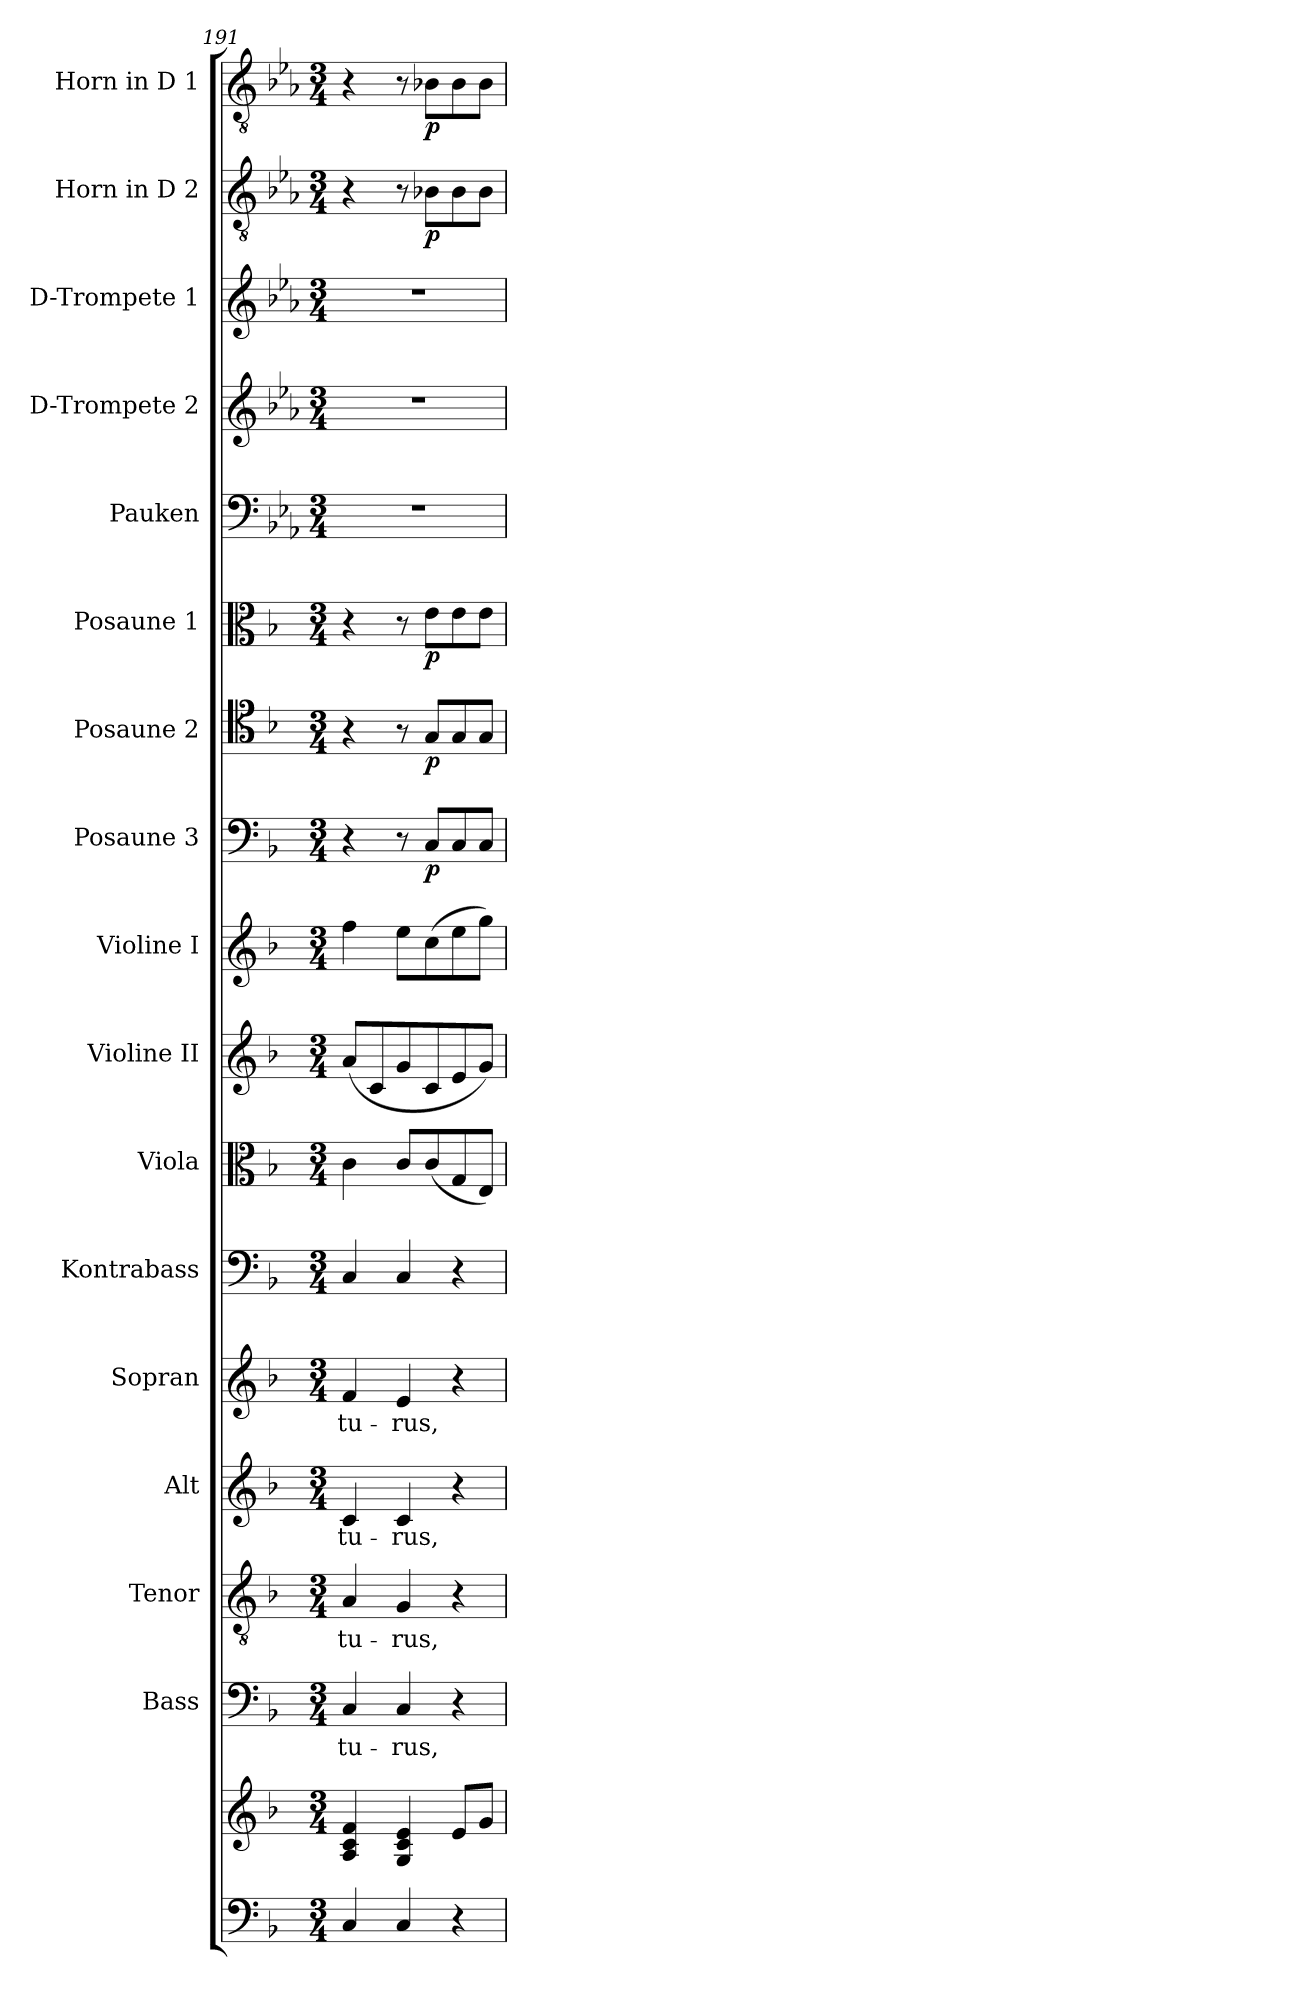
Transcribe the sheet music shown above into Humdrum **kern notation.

**kern	**kern	**kern	**text	**kern	**text	**kern	**text	**kern	**text	**kern	**kern	**kern	**kern	**kern	**dynam	**kern	**dynam	**kern	**dynam	**kern	**kern	**kern	**kern	**dynam	**kern	**dynam
*part17	*part17	*part16	*part16	*part15	*part15	*part14	*part14	*part13	*part13	*part12	*part11	*part10	*part9	*part8	*part8	*part7	*part7	*part6	*part6	*part5	*part4	*part3	*part2	*part2	*part1	*part1
*staff18	*staff17	*staff16	*staff16	*staff15	*staff15	*staff14	*staff14	*staff13	*staff13	*staff12	*staff11	*staff10	*staff9	*staff8	*staff8	*staff7	*staff7	*staff6	*staff6	*staff5	*staff4	*staff3	*staff2	*staff2	*staff1	*staff1
*	*	*I"Bass	*	*I"Tenor	*	*I"Alt	*	*I"Sopran	*	*I"Kontrabass	*I"Viola	*I"Violine II	*I"Violine I	*I"Posaune 3	*	*I"Posaune 2	*	*I"Posaune 1	*	*I"Pauken	*I"D-Trompete 2	*I"D-Trompete 1	*I"Horn in D 2	*	*I"Horn in D 1	*
*	*	*I'B.	*	*I'T.	*	*I'A.	*	*I'S.	*	*I'Kb.	*I'Vla.	*I'Vl. II	*I'Vl. I	*I'Pos. 3	*	*I'Pos. 2	*	*I'Pos. 1	*	*I'Pk.	*I'D Trp. 2	*I'D Trp. 1	*I'Hrn. 2	*	*I'Hrn. 1	*
*clefF4	*clefG2	*clefF4	*	*clefGv2	*	*clefG2	*	*clefG2	*	*clefF4	*clefC3	*clefG2	*clefG2	*clefF4	*	*clefC4	*	*clefC3	*	*clefF4	*clefG2	*clefG2	*clefGv2	*	*clefGv2	*
*	*	*	*	*	*	*	*	*	*	*ITrd7c12	*	*	*	*	*	*	*	*	*	*ITrd-1c-2	*ITrd-1c-2	*ITrd-1c-2	*ITrd-1c-2	*	*ITrd-1c-2	*
*k[b-]	*k[b-]	*k[b-]	*	*k[b-]	*	*k[b-]	*	*k[b-]	*	*k[b-]	*k[b-]	*k[b-]	*k[b-]	*k[b-]	*	*k[b-]	*	*k[b-]	*	*k[b-]	*k[b-]	*k[b-]	*k[b-]	*	*k[b-]	*
*F:	*F:	*F:	*	*F:	*	*F:	*	*F:	*	*F:	*F:	*F:	*F:	*F:	*	*F:	*	*F:	*	*F:	*F:	*F:	*F:	*	*F:	*
*M3/4	*M3/4	*M3/4	*	*M3/4	*	*M3/4	*	*M3/4	*	*M3/4	*M3/4	*M3/4	*M3/4	*M3/4	*	*M3/4	*	*M3/4	*	*M3/4	*M3/4	*M3/4	*M3/4	*	*M3/4	*
=191	=191	=191	=191	=191	=191	=191	=191	=191	=191	=191	=191	=191	=191	=191	=191	=191	=191	=191	=191	=191	=191	=191	=191	=191	=191	=191
!	!	!	!LO:LY:b	!	!LO:LY:b	!	!LO:LY:b	!	!LO:LY:b	!	!	!	!	!	!	!	!	!	!	!	!	!	!	!	!	!
4C/	4A/ 4c/ 4f/	4C/	-tu-	4A/	-tu-	4c/	-tu-	4f/	-tu-	4CC/	4c\	(<8a/L	4ff\	4r	.	4r	.	4r	.	2.r	2.r	2.r	4r	.	4r	.
.	.	.	.	.	.	.	.	.	.	.	.	8c/	.	.	.	.	.	.	.	.	.	.	.	.	.	.
!	!	!	!LO:LY:b	!	!LO:LY:b	!	!LO:LY:b	!	!LO:LY:b	!	!	!	!	!	!	!	!	!	!	!	!	!	!	!	!	!
4C/	4G/ 4c/ 4e/	4C/	-rus,	4G/	-rus,	4c/	-rus,	4e/	-rus,	4CC/	8c/L	8g/	8ee\L	8r	.	8r	.	8r	.	.	.	.	8r	.	8r	.
!	!	!	!	!	!	!	!	!	!	!	!	!	!	!	!LO:DY:b	!	!LO:DY:b	!	!LO:DY:b	!	!	!	!	!LO:DY:b	!	!LO:DY:b
.	.	.	.	.	.	.	.	.	.	.	(<8c/	8c/	(>8cc\	8C/L	p	8G/L	p	8e\L	p	.	.	.	8cn\L	p	8cn\L	p
4r	8e/L	4r	.	4r	.	4r	.	4r	.	4r	8G/	8e/	8ee\	8C/	.	8G/	.	8e\	.	.	.	.	8c\	.	8c\	.
.	8g/J	.	.	.	.	.	.	.	.	.	8E/J)	8g/J)	8gg\J)	8C/J	.	8G/J	.	8e\J	.	.	.	.	8c\J	.	8c\J	.
=	=	=	=	=	=	=	=	=	=	=	=	=	=	=	=	=	=	=	=	=	=	=	=	=	=	=
*-	*-	*-	*-	*-	*-	*-	*-	*-	*-	*-	*-	*-	*-	*-	*-	*-	*-	*-	*-	*-	*-	*-	*-	*-	*-	*-
